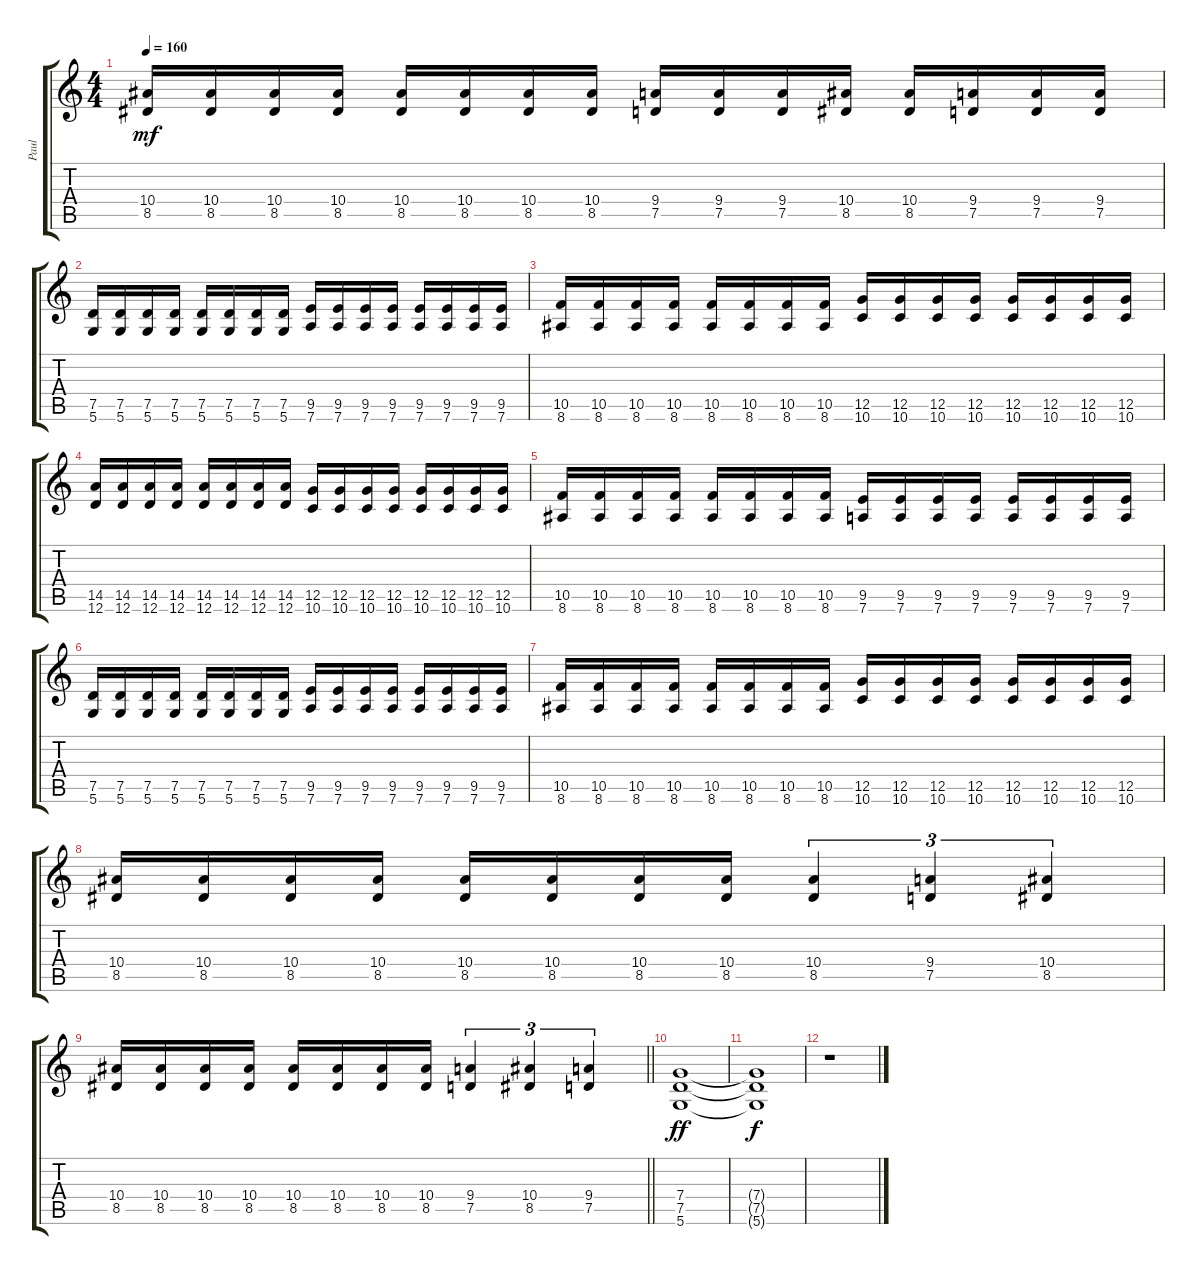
\track ("Paul" "Paul") {instrument distortionguitar}
\staff {score tabs}
\tuning (D4 A3 F3 C3 G2 D2) {hide}
\ts (4 4)
\tempo 160
\clef g2
\ks c
(10.4 8.5).16{dy mf} (10.4 8.5).16 (10.4 8.5).16 (10.4 8.5).16 (10.4 8.5).16 (10.4 8.5).16 (10.4 8.5).16 (10.4 8.5).16 (9.4 7.5).16 (9.4 7.5).16 (9.4 7.5).16 (10.4 8.5).16 (10.4 8.5).16 (9.4 7.5).16 (9.4 7.5).16 (9.4 7.5).16 |
(7.5 5.6).16 (7.5 5.6).16 (7.5 5.6).16 (7.5 5.6).16 (7.5 5.6).16 (7.5 5.6).16 (7.5 5.6).16 (7.5 5.6).16 (9.5 7.6).16 (9.5 7.6).16 (9.5 7.6).16 (9.5 7.6).16 (9.5 7.6).16 (9.5 7.6).16 (9.5 7.6).16 (9.5 7.6).16 |
(10.5 8.6).16 (10.5 8.6).16 (10.5 8.6).16 (10.5 8.6).16 (10.5 8.6).16 (10.5 8.6).16 (10.5 8.6).16 (10.5 8.6).16 (12.5 10.6).16 (12.5 10.6).16 (12.5 10.6).16 (12.5 10.6).16 (12.5 10.6).16 (12.5 10.6).16 (12.5 10.6).16 (12.5 10.6).16 |
(14.5 12.6).16 (14.5 12.6).16 (14.5 12.6).16 (14.5 12.6).16 (14.5 12.6).16 (14.5 12.6).16 (14.5 12.6).16 (14.5 12.6).16 (12.5 10.6).16 (12.5 10.6).16 (12.5 10.6).16 (12.5 10.6).16 (12.5 10.6).16 (12.5 10.6).16 (12.5 10.6).16 (12.5 10.6).16 |
(10.5 8.6).16 (10.5 8.6).16 (10.5 8.6).16 (10.5 8.6).16 (10.5 8.6).16 (10.5 8.6).16 (10.5 8.6).16 (10.5 8.6).16 (9.5 7.6).16 (9.5 7.6).16 (9.5 7.6).16 (9.5 7.6).16 (9.5 7.6).16 (9.5 7.6).16 (9.5 7.6).16 (9.5 7.6).16 |
(7.5 5.6).16 (7.5 5.6).16 (7.5 5.6).16 (7.5 5.6).16 (7.5 5.6).16 (7.5 5.6).16 (7.5 5.6).16 (7.5 5.6).16 (9.5 7.6).16 (9.5 7.6).16 (9.5 7.6).16 (9.5 7.6).16 (9.5 7.6).16 (9.5 7.6).16 (9.5 7.6).16 (9.5 7.6).16 |
(10.5 8.6).16 (10.5 8.6).16 (10.5 8.6).16 (10.5 8.6).16 (10.5 8.6).16 (10.5 8.6).16 (10.5 8.6).16 (10.5 8.6).16 (12.5 10.6).16 (12.5 10.6).16 (12.5 10.6).16 (12.5 10.6).16 (12.5 10.6).16 (12.5 10.6).16 (12.5 10.6).16 (12.5 10.6).16 |
(10.4 8.5).16 (10.4 8.5).16 (10.4 8.5).16 (10.4 8.5).16 (10.4 8.5).16 (10.4 8.5).16 (10.4 8.5).16 (10.4 8.5).16 (10.4 8.5).4{tu (3 2)} (9.4 7.5).4{tu (3 2)} (10.4 8.5).4{tu (3 2)} |
\barLineRight lightlight
(10.4 8.5).16 (10.4 8.5).16 (10.4 8.5).16 (10.4 8.5).16 (10.4 8.5).16 (10.4 8.5).16 (10.4 8.5).16 (10.4 8.5).16 (9.4 7.5).4{tu (3 2)} (10.4 8.5).4{tu (3 2)} (9.4 7.5).4{tu (3 2)} |
(7.4 7.5 5.6).1{dy ff} |
(7.4{t} 7.5{t} 5.6{t}).1{dy f} |
r.1
